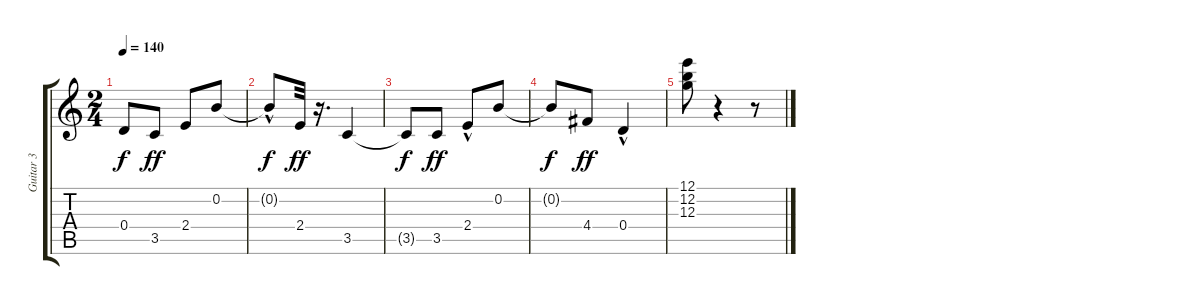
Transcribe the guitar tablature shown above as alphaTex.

\track ("Guitar 3" "Guitar 3") {instrument electricguitarclean}
\staff {score tabs}
\tuning (E4 B3 G3 D3 A2 E2) {hide}
\ts (2 4)
\tempo 140
\clef g2
\ks c
0.4{t}.8{dy f} 3.5.8{dy ff} 2.4.8 0.2.8 |
0.2{hac t}.8{dy f} 2.4.32{dy ff} r.16{d} 3.5.4 |
3.5{t}.8{dy f} 3.5.8{dy ff} 2.4{hac}.8 0.2.8 |
0.2{t}.8{dy f} 4.4.8{dy ff} 0.4{hac}.4 |
(12.1 12.2 12.3).8 r.4 r.8
